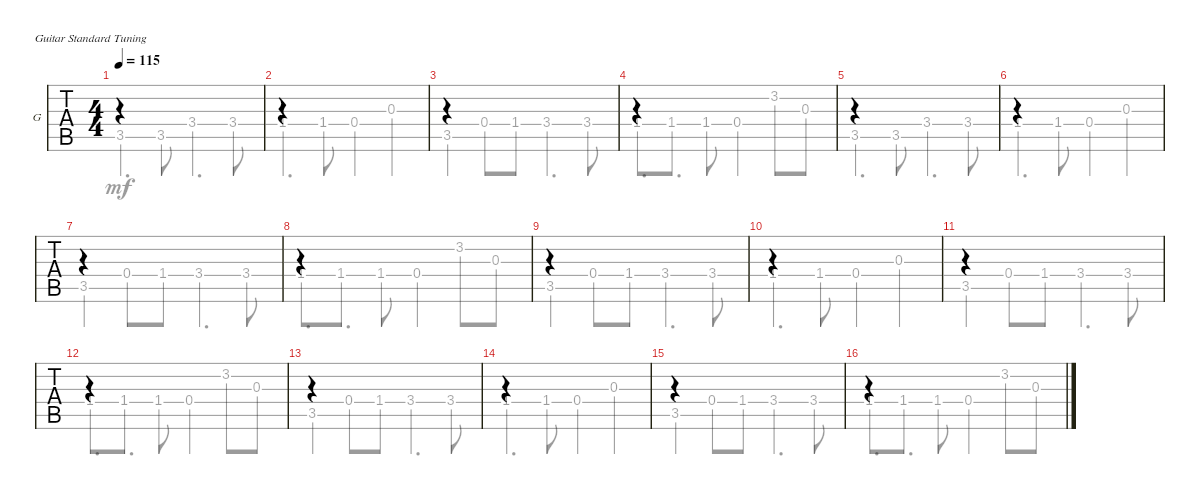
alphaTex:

\bracketExtendMode groupsimilarinstruments
\firstSystemTrackNameOrientation horizontal
\otherSystemsTrackNameOrientation horizontal
\track ("Guitar (Var 2)" "G") {instrument acousticguitarsteel}
\staff {tabs}
\tuning (E4 B3 G3 D3 A2 E2)
\voice
\ts (4 4)
\tempo 115
\clef g2
\ks eb
|
|
|
|
|
|
|
|
|
|
|
|
|
|
|
\voice
\clef g2
\ks eb
3.5.4{d dy mf} 3.5.8 3.4.4{d} 3.4.8 |
1.4.4{d} 1.4.8 0.4.4 0.3.4 |
3.5.4 0.4.8 1.4.8 3.4.4{d} 3.4.8 |
1.4.8{d} 1.4.8{d} 1.4.8 0.4.4 3.2.8 0.3.8 |
3.5.4{d} 3.5.8 3.4.4{d} 3.4.8 |
1.4.4{d} 1.4.8 0.4.4 0.3.4 |
3.5.4 0.4.8 1.4.8 3.4.4{d} 3.4.8 |
1.4.8{d} 1.4.8{d} 1.4.8 0.4.4 3.2.8 0.3.8 |
3.5.4 0.4.8 1.4.8 3.4.4{d} 3.4.8 |
1.4.4{d} 1.4.8 0.4.4 0.3.4 |
3.5.4 0.4.8 1.4.8 3.4.4{d} 3.4.8 |
1.4.8{d} 1.4.8{d} 1.4.8 0.4.4 3.2.8 0.3.8 |
3.5.4 0.4.8 1.4.8 3.4.4{d} 3.4.8 |
1.4.4{d} 1.4.8 0.4.4 0.3.4 |
3.5.4 0.4.8 1.4.8 3.4.4{d} 3.4.8 |
1.4.8{d} 1.4.8{d} 1.4.8 0.4.4 3.2.8 0.3.8
